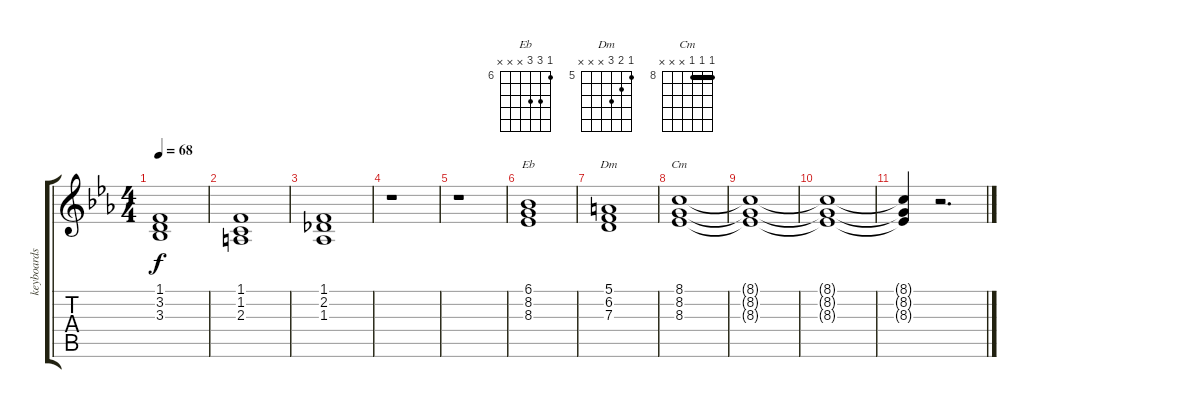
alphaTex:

\track ("keyboards" "keyboards") {instrument stringensemble2}
\staff {score tabs}
\tuning (E4 B3 G3 D3 A2 E2) {hide}
\chord ("Eb" 6 8 8 x x x) {firstfret 6}
\chord ("Dm" 5 6 7 x x x) {firstfret 5}
\chord ("Cm" 8 8 8 x x x) {firstfret 8 barre 8}
\ts (4 4)
\tempo 68
\clef g2
\ks cminor
(1.1 3.2 3.3).1{dy f} |
(1.1 1.2 2.3).1 |
(1.1 2.2 1.3).1 |
r.1 |
r.1 |
(6.1 8.2 8.3).1{ch "Eb"} |
(5.1 6.2 7.3).1{ch "Dm"} |
(8.1 8.2 8.3).1{ch "Cm"} |
(8.1{t} 8.2{t} 8.3{t}).1 |
(8.1{t} 8.2{t} 8.3{t}).1 |
(8.1{t} 8.2{t} 8.3{t}).4 r.2{d}
